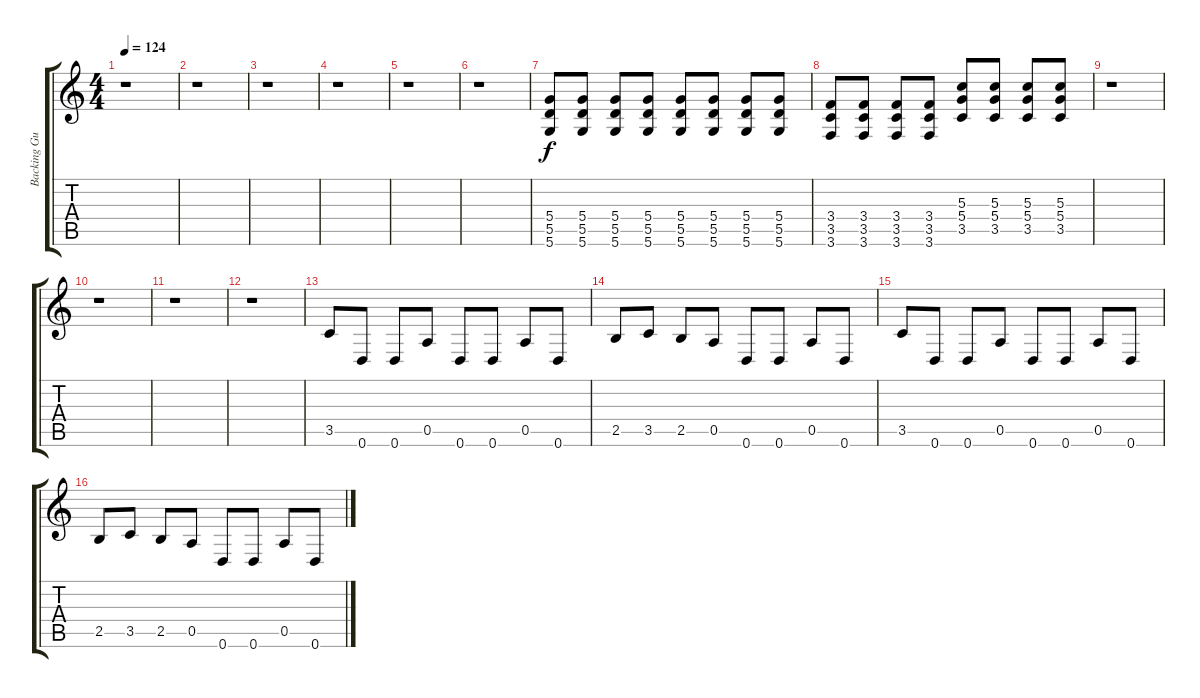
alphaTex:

\track ("Backing Guitar" "Backing Gu") {instrument distortionguitar}
\staff {score tabs}
\tuning (E4 B3 G3 D3 A2 D2) {hide}
\ts (4 4)
\tempo 124
\clef g2
\ks c
r.1{dy f} |
r.1 |
r.1 |
r.1 |
r.1 |
r.1 |
(5.4 5.5 5.6).8 (5.4 5.5 5.6).8 (5.4 5.5 5.6).8 (5.4 5.5 5.6).8 (5.4 5.5 5.6).8 (5.4 5.5 5.6).8 (5.4 5.5 5.6).8 (5.4 5.5 5.6).8 |
(3.4 3.5 3.6).8 (3.4 3.5 3.6).8 (3.4 3.5 3.6).8 (3.4 3.5 3.6).8 (5.3 5.4 3.5).8 (5.3 5.4 3.5).8 (5.3 5.4 3.5).8 (5.3 5.4 3.5).8 |
r.1 |
r.1 |
r.1 |
r.1 |
3.5.8 0.6.8 0.6.8 0.5.8 0.6.8 0.6.8 0.5.8 0.6.8 |
2.5.8 3.5.8 2.5.8 0.5.8 0.6.8 0.6.8 0.5.8 0.6.8 |
3.5.8 0.6.8 0.6.8 0.5.8 0.6.8 0.6.8 0.5.8 0.6.8 |
2.5.8 3.5.8 2.5.8 0.5.8 0.6.8 0.6.8 0.5.8 0.6.8
